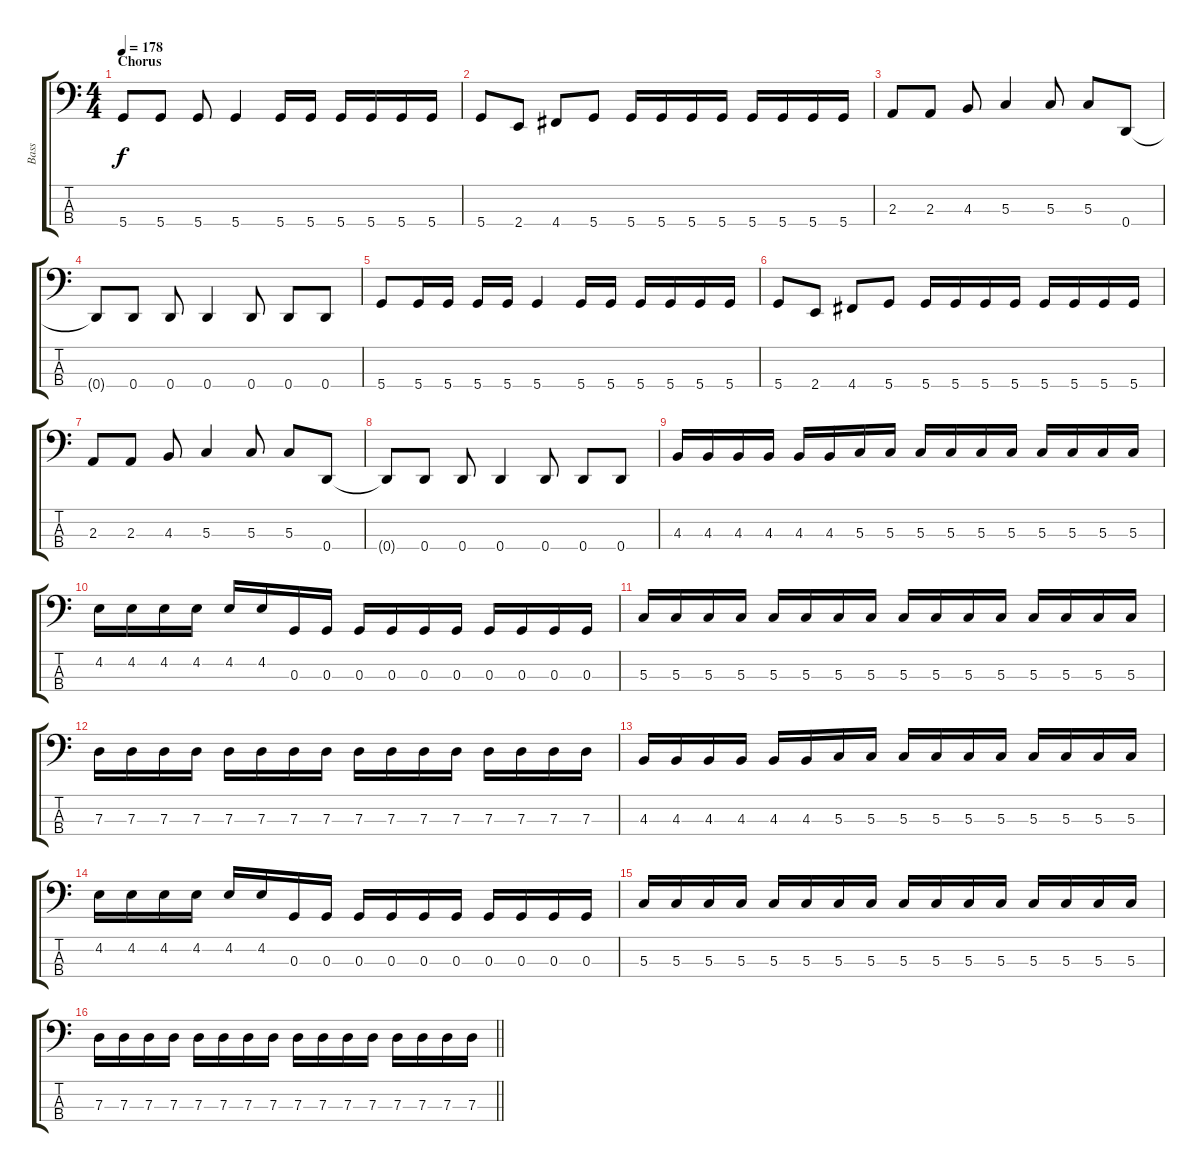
\track ("Bass" "Bass") {instrument electricbassfinger}
\staff {score tabs}
\tuning (F2 C2 G1 D1) {hide}
\ts (4 4)
\section ("" "Chorus")
\tempo 178
\clef f4
\ks c
5.4.8{dy f} 5.4.8 5.4.8 5.4.4 5.4.16 5.4.16 5.4.16 5.4.16 5.4.16 5.4.16 |
5.4.8 2.4.8 4.4.8 5.4.8 5.4.16 5.4.16 5.4.16 5.4.16 5.4.16 5.4.16 5.4.16 5.4.16 |
2.3.8 2.3.8 4.3.8 5.3.4 5.3.8 5.3.8 0.4.8 |
0.4{t}.8 0.4.8 0.4.8 0.4.4 0.4.8 0.4.8 0.4.8 |
5.4.8 5.4.16 5.4.16 5.4.16 5.4.16 5.4.4 5.4.16 5.4.16 5.4.16 5.4.16 5.4.16 5.4.16 |
5.4.8 2.4.8 4.4.8 5.4.8 5.4.16 5.4.16 5.4.16 5.4.16 5.4.16 5.4.16 5.4.16 5.4.16 |
2.3.8 2.3.8 4.3.8 5.3.4 5.3.8 5.3.8 0.4.8 |
0.4{t}.8 0.4.8 0.4.8 0.4.4 0.4.8 0.4.8 0.4.8 |
4.3.16 4.3.16 4.3.16 4.3.16 4.3.16 4.3.16 5.3.16 5.3.16 5.3.16 5.3.16 5.3.16 5.3.16 5.3.16 5.3.16 5.3.16 5.3.16 |
4.2.16 4.2.16 4.2.16 4.2.16 4.2.16 4.2.16 0.3.16 0.3.16 0.3.16 0.3.16 0.3.16 0.3.16 0.3.16 0.3.16 0.3.16 0.3.16 |
5.3.16 5.3.16 5.3.16 5.3.16 5.3.16 5.3.16 5.3.16 5.3.16 5.3.16 5.3.16 5.3.16 5.3.16 5.3.16 5.3.16 5.3.16 5.3.16 |
7.3.16 7.3.16 7.3.16 7.3.16 7.3.16 7.3.16 7.3.16 7.3.16 7.3.16 7.3.16 7.3.16 7.3.16 7.3.16 7.3.16 7.3.16 7.3.16 |
4.3.16 4.3.16 4.3.16 4.3.16 4.3.16 4.3.16 5.3.16 5.3.16 5.3.16 5.3.16 5.3.16 5.3.16 5.3.16 5.3.16 5.3.16 5.3.16 |
4.2.16 4.2.16 4.2.16 4.2.16 4.2.16 4.2.16 0.3.16 0.3.16 0.3.16 0.3.16 0.3.16 0.3.16 0.3.16 0.3.16 0.3.16 0.3.16 |
5.3.16 5.3.16 5.3.16 5.3.16 5.3.16 5.3.16 5.3.16 5.3.16 5.3.16 5.3.16 5.3.16 5.3.16 5.3.16 5.3.16 5.3.16 5.3.16 |
\barLineRight lightlight
7.3.16 7.3.16 7.3.16 7.3.16 7.3.16 7.3.16 7.3.16 7.3.16 7.3.16 7.3.16 7.3.16 7.3.16 7.3.16 7.3.16 7.3.16 7.3.16
